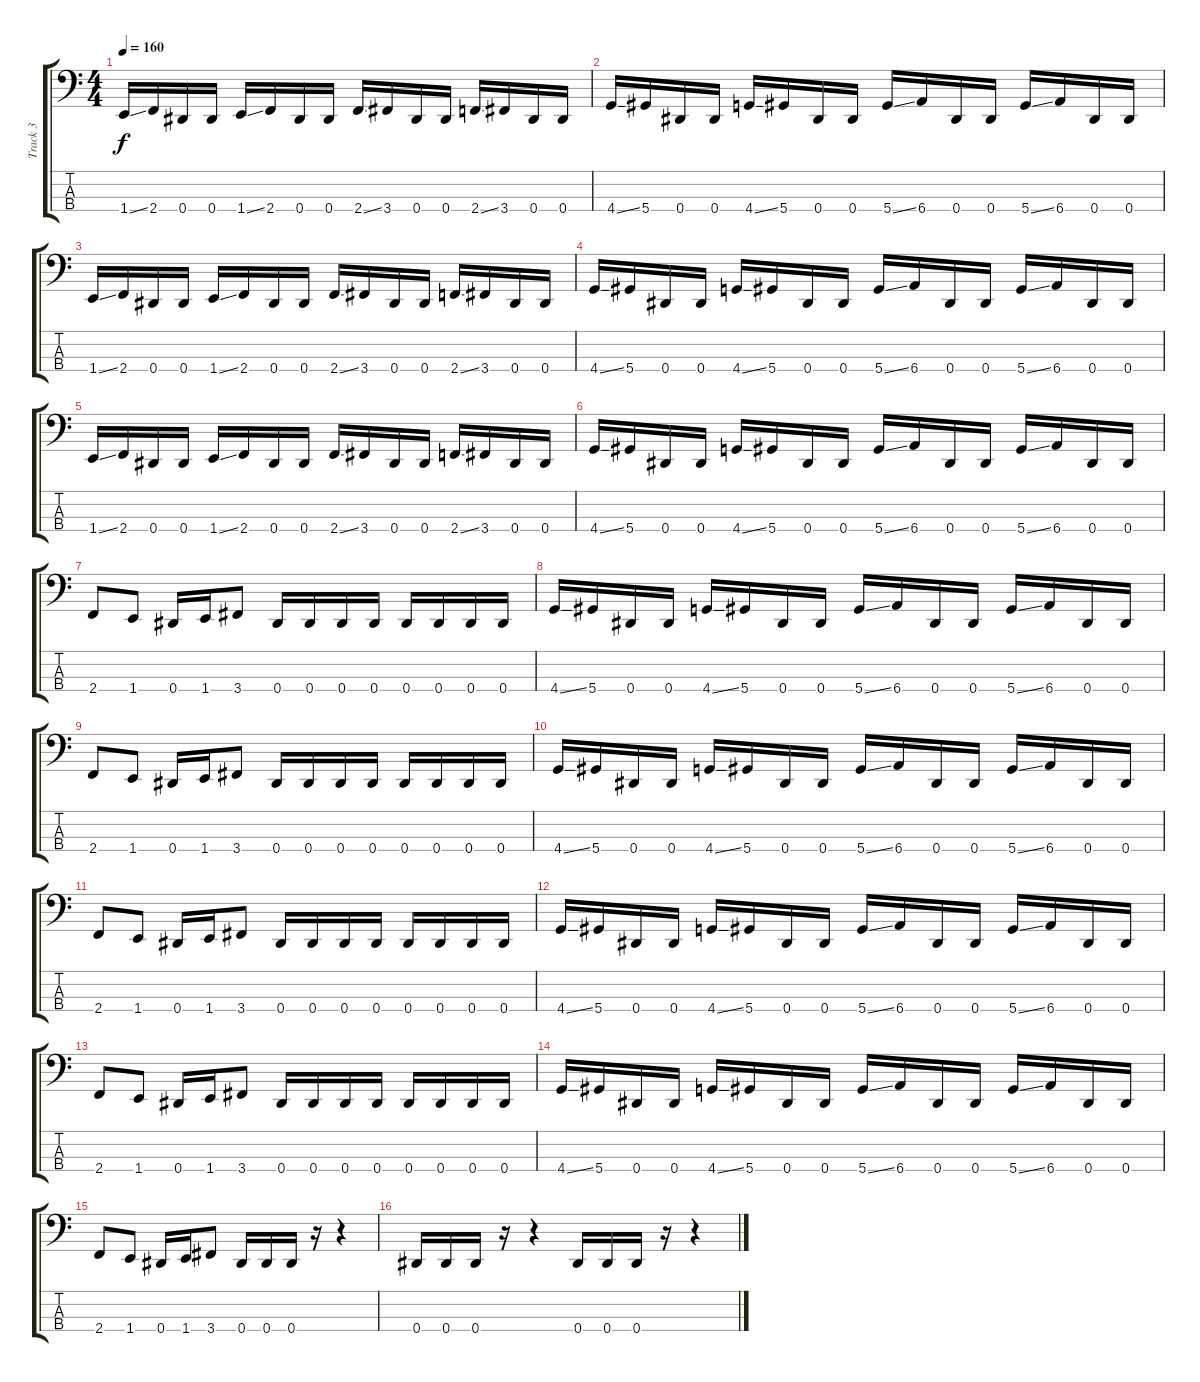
\track ("Track 3" "Track 3") {instrument electricbassfinger}
\staff {score tabs}
\tuning (Gb2 Db2 Ab1 Eb1) {hide}
\ts (4 4)
\tempo 160
\clef f4
\ks c
1.4{ss}.16{dy f} 2.4.16 0.4.16 0.4.16 1.4{ss}.16 2.4.16 0.4.16 0.4.16 2.4{ss}.16 3.4.16 0.4.16 0.4.16 2.4{ss}.16 3.4.16 0.4.16 0.4.16 |
4.4{ss}.16 5.4.16 0.4.16 0.4.16 4.4{ss}.16 5.4.16 0.4.16 0.4.16 5.4{ss}.16 6.4.16 0.4.16 0.4.16 5.4{ss}.16 6.4.16 0.4.16 0.4.16 |
1.4{ss}.16 2.4.16 0.4.16 0.4.16 1.4{ss}.16 2.4.16 0.4.16 0.4.16 2.4{ss}.16 3.4.16 0.4.16 0.4.16 2.4{ss}.16 3.4.16 0.4.16 0.4.16 |
4.4{ss}.16 5.4.16 0.4.16 0.4.16 4.4{ss}.16 5.4.16 0.4.16 0.4.16 5.4{ss}.16 6.4.16 0.4.16 0.4.16 5.4{ss}.16 6.4.16 0.4.16 0.4.16 |
1.4{ss}.16 2.4.16 0.4.16 0.4.16 1.4{ss}.16 2.4.16 0.4.16 0.4.16 2.4{ss}.16 3.4.16 0.4.16 0.4.16 2.4{ss}.16 3.4.16 0.4.16 0.4.16 |
4.4{ss}.16 5.4.16 0.4.16 0.4.16 4.4{ss}.16 5.4.16 0.4.16 0.4.16 5.4{ss}.16 6.4.16 0.4.16 0.4.16 5.4{ss}.16 6.4.16 0.4.16 0.4.16 |
2.4.8 1.4.8 0.4.16 1.4.16 3.4.8 0.4.16 0.4.16 0.4.16 0.4.16 0.4.16 0.4.16 0.4.16 0.4.16 |
4.4{ss}.16 5.4.16 0.4.16 0.4.16 4.4{ss}.16 5.4.16 0.4.16 0.4.16 5.4{ss}.16 6.4.16 0.4.16 0.4.16 5.4{ss}.16 6.4.16 0.4.16 0.4.16 |
2.4.8 1.4.8 0.4.16 1.4.16 3.4.8 0.4.16 0.4.16 0.4.16 0.4.16 0.4.16 0.4.16 0.4.16 0.4.16 |
4.4{ss}.16 5.4.16 0.4.16 0.4.16 4.4{ss}.16 5.4.16 0.4.16 0.4.16 5.4{ss}.16 6.4.16 0.4.16 0.4.16 5.4{ss}.16 6.4.16 0.4.16 0.4.16 |
2.4.8 1.4.8 0.4.16 1.4.16 3.4.8 0.4.16 0.4.16 0.4.16 0.4.16 0.4.16 0.4.16 0.4.16 0.4.16 |
4.4{ss}.16 5.4.16 0.4.16 0.4.16 4.4{ss}.16 5.4.16 0.4.16 0.4.16 5.4{ss}.16 6.4.16 0.4.16 0.4.16 5.4{ss}.16 6.4.16 0.4.16 0.4.16 |
2.4.8 1.4.8 0.4.16 1.4.16 3.4.8 0.4.16 0.4.16 0.4.16 0.4.16 0.4.16 0.4.16 0.4.16 0.4.16 |
4.4{ss}.16 5.4.16 0.4.16 0.4.16 4.4{ss}.16 5.4.16 0.4.16 0.4.16 5.4{ss}.16 6.4.16 0.4.16 0.4.16 5.4{ss}.16 6.4.16 0.4.16 0.4.16 |
2.4.8 1.4.8 0.4.16 1.4.16 3.4.8 0.4.16 0.4.16 0.4.16 r.16 r.4 |
0.4.16 0.4.16 0.4.16 r.16 r.4 0.4.16 0.4.16 0.4.16 r.16 r.4
